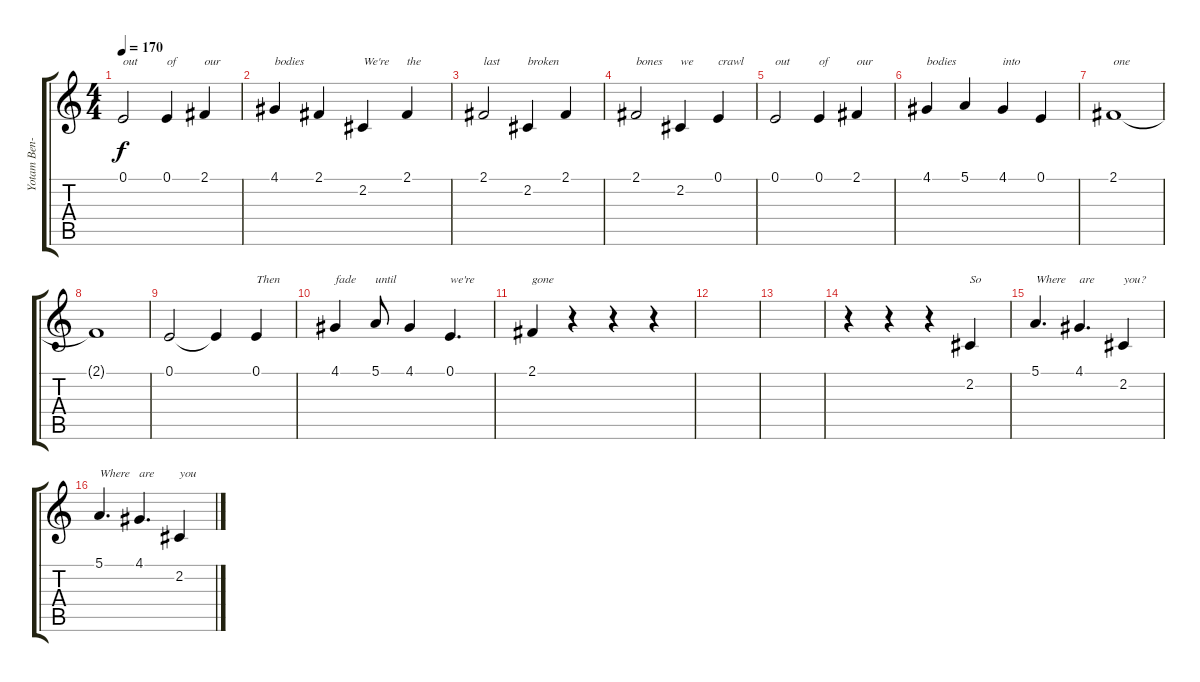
\track ("Yotam Ben-Horin (Vox)" "Yotam Ben-") {instrument clarinet}
\staff {score tabs}
\tuning (E4 B3 G3 D3 A2 E2) {hide}
\ts (4 4)
\tempo 170
\clef g2
\ks c
0.1.2{txt "out" dy f} 0.1.4{txt "of"} 2.1.4{txt "our"} |
4.1.4{txt "bodies"} 2.1.4 2.2.4{txt "We're"} 2.1.4{txt "the"} |
2.1.2{txt "last"} 2.2.4{txt "broken"} 2.1.4 |
2.1.2{txt "bones"} 2.2.4{txt "we"} 0.1.4{txt "crawl"} |
0.1.2{txt "out"} 0.1.4{txt "of"} 2.1.4{txt "our"} |
4.1.4{txt "bodies"} 5.1.4 4.1.4{txt "into"} 0.1.4 |
2.1.1{txt "one"} |
2.1{t}.1 |
0.1.2 0.1{t}.4 0.1.4{txt "Then"} |
4.1.4{txt "fade"} 5.1.8{txt "until"} 4.1.4 0.1.4{d txt "we're"} |
2.1.4{txt "gone"} r.4 r.4 r.4 |
|
|
r.4 r.4 r.4 2.2.4{txt "So"} |
5.1.4{d txt "Where"} 4.1.4{d txt "are"} 2.2.4{txt "you?"} |
5.1.4{d txt "Where"} 4.1.4{d txt "are"} 2.2.4{txt "you"}
